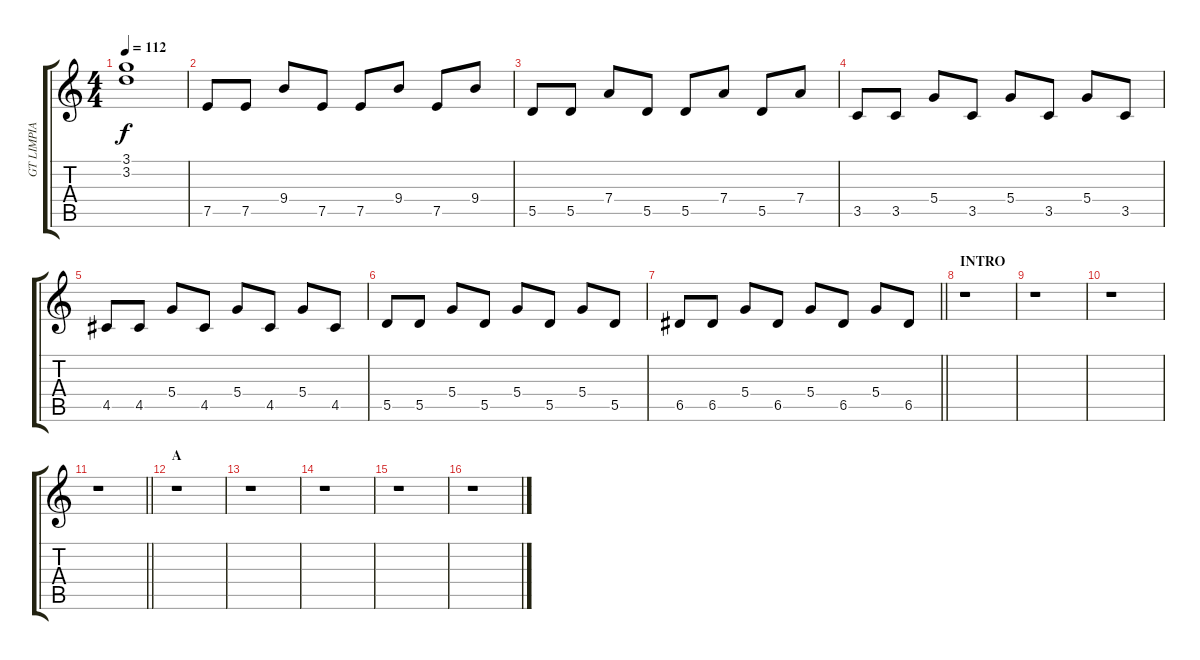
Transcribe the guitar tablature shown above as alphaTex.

\track ("GT LIMPIA" "GT LIMPIA") {instrument electricguitarclean}
\staff {score tabs}
\tuning (E4 B3 G3 D3 A2 E2) {hide}
\ts (4 4)
\tempo 112
\clef g2
\ks c
(3.1{t} 3.2{t}).1{dy f} |
7.5.8 7.5.8 9.4.8 7.5.8 7.5.8 9.4.8 7.5.8 9.4.8 |
5.5.8 5.5.8 7.4.8 5.5.8 5.5.8 7.4.8 5.5.8 7.4.8 |
3.5.8 3.5.8 5.4.8 3.5.8 5.4.8 3.5.8 5.4.8 3.5.8 |
4.5.8 4.5.8 5.4.8 4.5.8 5.4.8 4.5.8 5.4.8 4.5.8 |
5.5.8 5.5.8 5.4.8 5.5.8 5.4.8 5.5.8 5.4.8 5.5.8 |
\barLineRight lightlight
6.5.8 6.5.8 5.4.8 6.5.8 5.4.8 6.5.8 5.4.8 6.5.8 |
\section ("" "INTRO")
r.1 |
r.1 |
r.1 |
\barLineRight lightlight
r.1 |
\section ("" "A")
r.1 |
r.1 |
r.1 |
r.1 |
r.1
